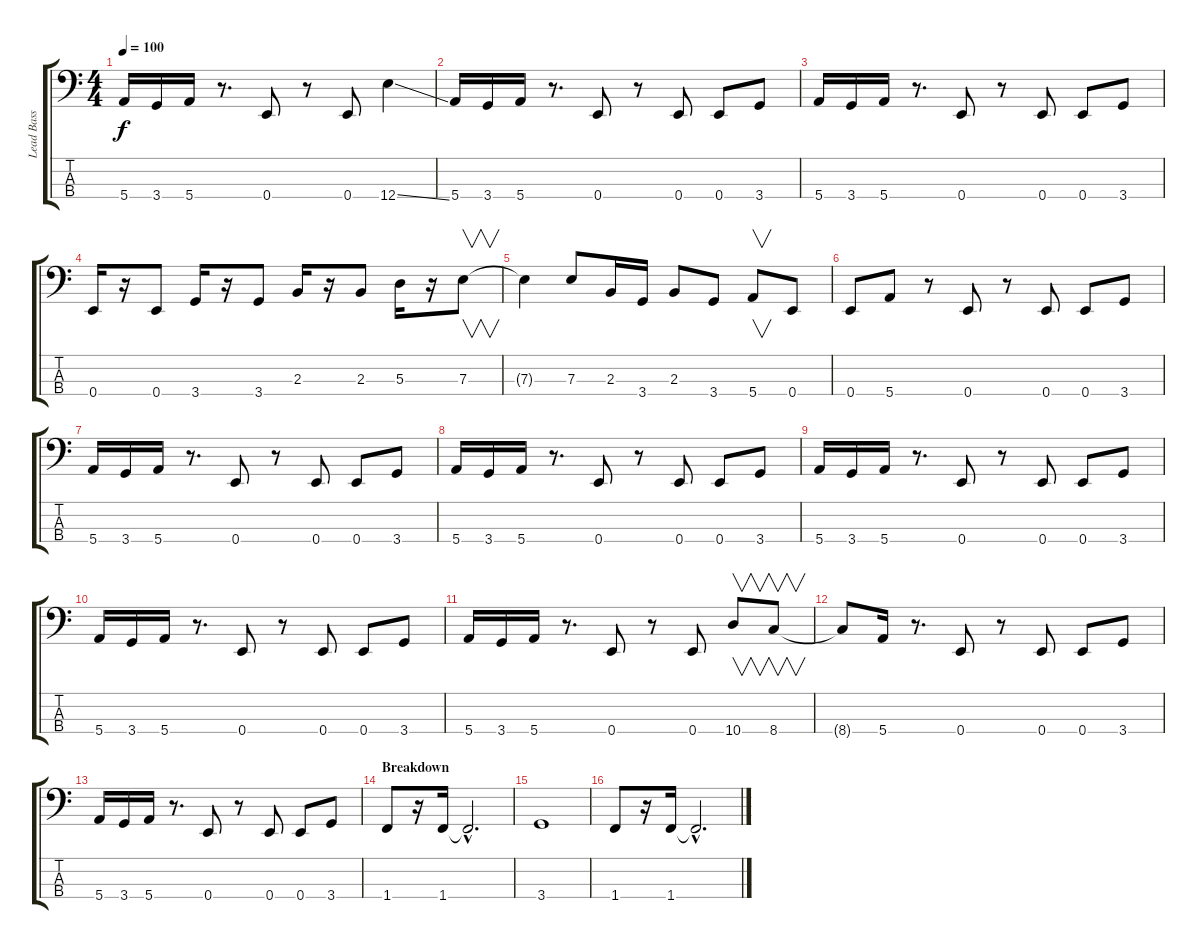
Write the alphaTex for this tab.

\track ("Lead Bass" "Lead Bass") {instrument electricbassfinger}
\staff {score tabs}
\tuning (G2 D2 A1 E1) {hide}
\ts (4 4)
\tempo 100
\clef f4
\ks c
5.4.16{dy f} 3.4.16 5.4.16 r.8{d} 0.4.8 r.8 0.4.8 12.4{ss}.4 |
5.4.16 3.4.16 5.4.16 r.8{d} 0.4.8 r.8 0.4.8 0.4.8 3.4.8 |
5.4.16 3.4.16 5.4.16 r.8{d} 0.4.8 r.8 0.4.8 0.4.8 3.4.8 |
0.4.16 r.16 0.4.8 3.4.16 r.16 3.4.8 2.3.16 r.16 2.3.8 5.3.16 r.16 7.3.8{v} |
7.3{t}.4 7.3.8 2.3.16 3.4.16 2.3.8 3.4.8 5.4.8{v} 0.4.8 |
0.4.8 5.4.8 r.8 0.4.8 r.8 0.4.8 0.4.8 3.4.8 |
5.4.16 3.4.16 5.4.16 r.8{d} 0.4.8 r.8 0.4.8 0.4.8 3.4.8 |
5.4.16 3.4.16 5.4.16 r.8{d} 0.4.8 r.8 0.4.8 0.4.8 3.4.8 |
5.4.16 3.4.16 5.4.16 r.8{d} 0.4.8 r.8 0.4.8 0.4.8 3.4.8 |
5.4.16 3.4.16 5.4.16 r.8{d} 0.4.8 r.8 0.4.8 0.4.8 3.4.8 |
5.4.16 3.4.16 5.4.16 r.8{d} 0.4.8 r.8 0.4.8 10.4.8{v} 8.4.8{v} |
8.4{t}.8 5.4.16 r.8{d} 0.4.8 r.8 0.4.8 0.4.8 3.4.8 |
5.4.16 3.4.16 5.4.16 r.8{d} 0.4.8 r.8 0.4.8 0.4.8 3.4.8 |
\section ("" "Breakdown")
1.4.8 r.16 1.4.16 1.4{hac t}.2{d} |
3.4.1 |
1.4.8 r.16 1.4.16 1.4{hac t}.2{d}
